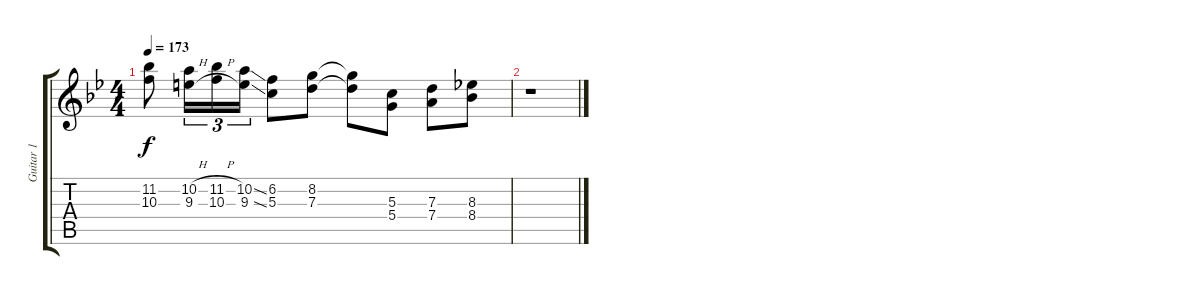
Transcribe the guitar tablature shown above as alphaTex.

\track ("Guitar 1" "Guitar 1") {instrument overdrivenguitar}
\staff {score tabs}
\tuning (E4 B3 G3 D3 A2 E2) {hide}
\ts (4 4)
\tempo 173
\clef g2
\ks bb
(11.2 10.3).8{dy f} (10.2{h} 9.3{h}).16{tu (3 2)} (11.2{h} 10.3{h}).16{tu (3 2)} (10.2{ss} 9.3{ss}).16{tu (3 2)} (6.2 5.3).8 (8.2 7.3).8 (8.2{t} 7.3{t}).8 (5.3 5.4).8 (7.3 7.4).8 (8.3 8.4).8 |
r.1
